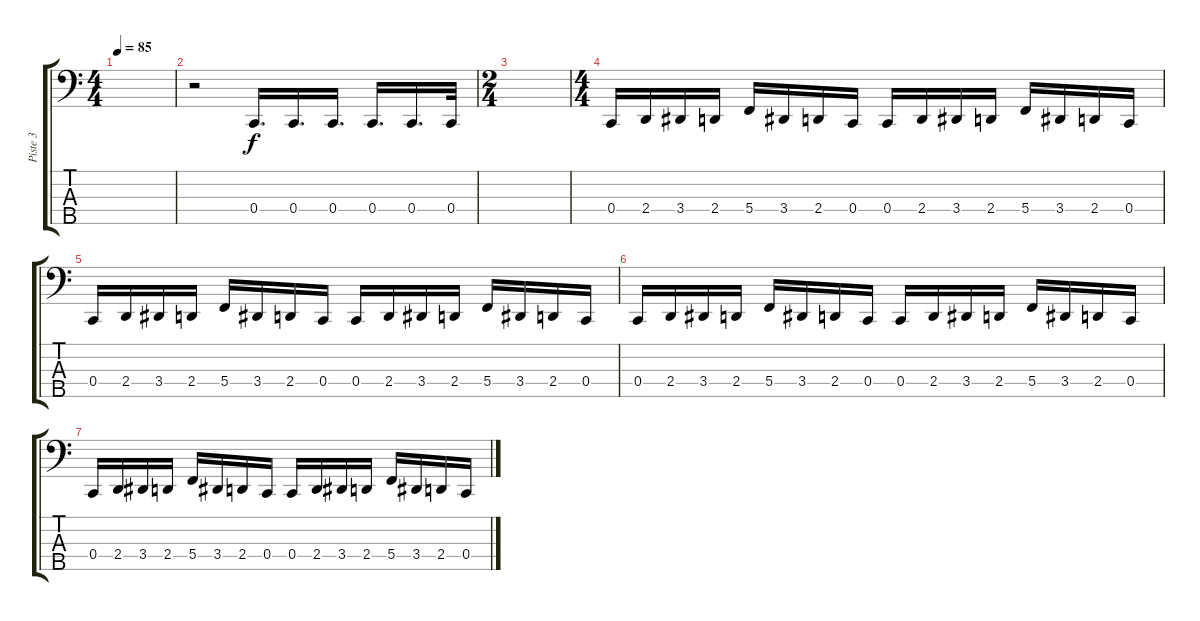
\track ("Piste 3" "Piste 3") {instrument fretlessbass}
\staff {score tabs}
\tuning (F2 C2 G1 C1 A0) {hide}
\ts (4 4)
\tempo 85
\clef f4
\ks c
|
r.2 0.4.16{d} 0.4.16{d} 0.4.16{d} 0.4.16{d} 0.4.16{d} 0.4.32 |
\ts (2 4)
|
\ts (4 4)
0.4.16 2.4.16 3.4.16 2.4.16 5.4.16 3.4.16 2.4.16 0.4.16 0.4.16 2.4.16 3.4.16 2.4.16 5.4.16 3.4.16 2.4.16 0.4.16 |
0.4.16 2.4.16 3.4.16 2.4.16 5.4.16 3.4.16 2.4.16 0.4.16 0.4.16 2.4.16 3.4.16 2.4.16 5.4.16 3.4.16 2.4.16 0.4.16 |
0.4.16 2.4.16 3.4.16 2.4.16 5.4.16 3.4.16 2.4.16 0.4.16 0.4.16 2.4.16 3.4.16 2.4.16 5.4.16 3.4.16 2.4.16 0.4.16 |
0.4.16 2.4.16 3.4.16 2.4.16 5.4.16 3.4.16 2.4.16 0.4.16 0.4.16 2.4.16 3.4.16 2.4.16 5.4.16 3.4.16 2.4.16 0.4.16
